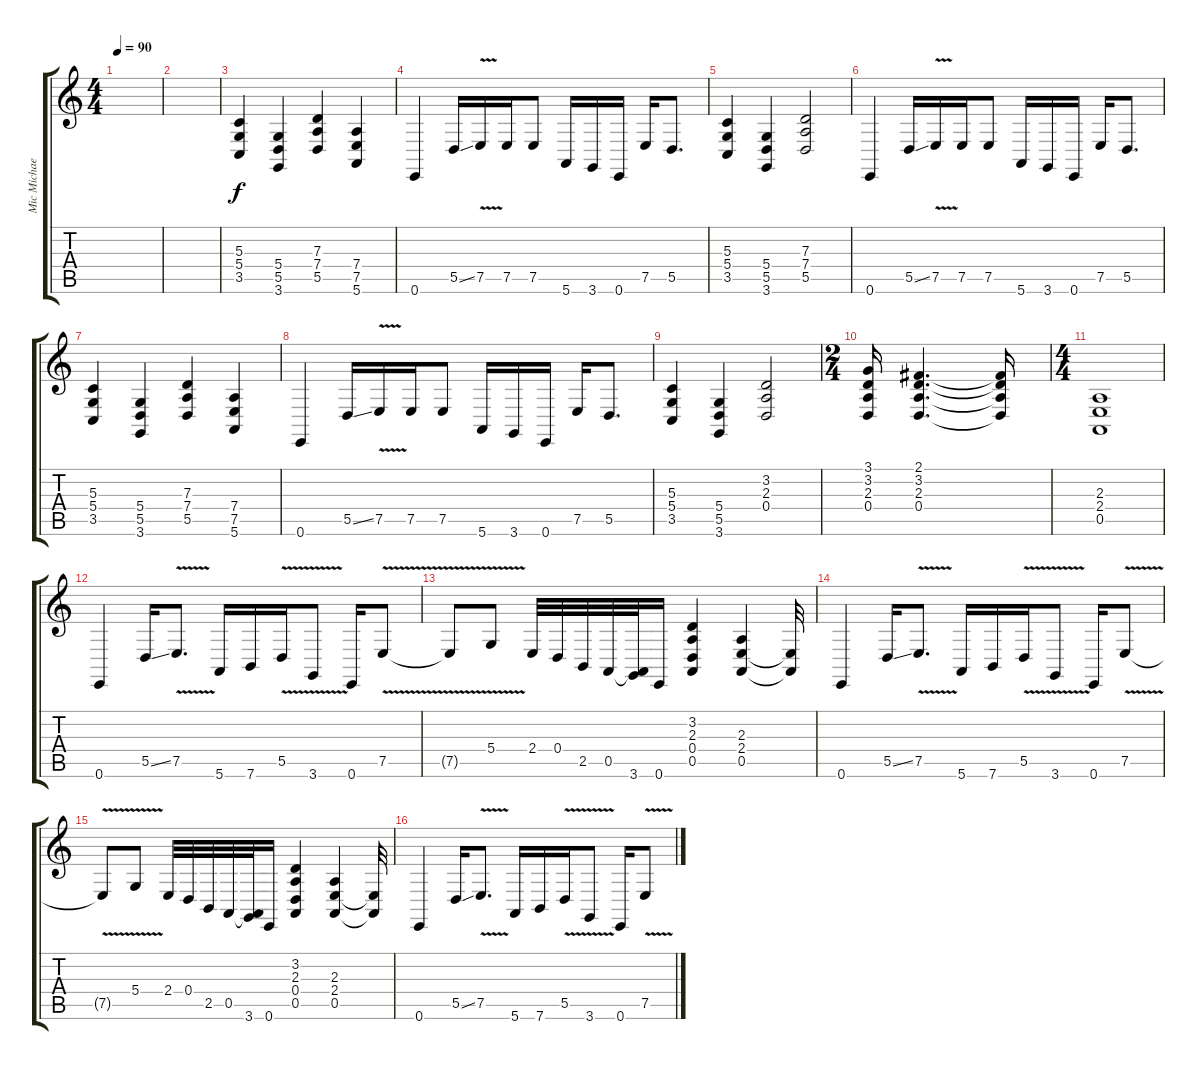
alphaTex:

\track ("Mic Michaeli" "Mic Michae") {instrument lead1square}
\staff {score tabs}
\tuning (E4 B3 G3 D3 A2 E2) {hide}
\ts (4 4)
\tempo 90
\clef g2
\ks c
|
|
(5.3 5.4 3.5).4 (5.4 5.5 3.6).4 (7.3 7.4 5.5).4 (7.4 7.5 5.6).4 |
0.6.4 5.5{ss}.16 7.5{v}.16 7.5.16 7.5.8 5.6.16 3.6.16 0.6.16 7.5.16 5.5.8{d} |
(5.3 5.4 3.5).4 (5.4 5.5 3.6).4 (7.3 7.4 5.5).2 |
0.6.4 5.5{ss}.16 7.5{v}.16 7.5.16 7.5.8 5.6.16 3.6.16 0.6.16 7.5.16 5.5.8{d} |
(5.3 5.4 3.5).4 (5.4 5.5 3.6).4 (7.3 7.4 5.5).4 (7.4 7.5 5.6).4 |
0.6.4 5.5{ss}.16 7.5{v}.16 7.5.16 7.5.8 5.6.16 3.6.16 0.6.16 7.5.16 5.5.8{d} |
(5.3 5.4 3.5).4 (5.4 5.5 3.6).4 (3.2 2.3 0.4).2 |
\ts (2 4)
(3.1 3.2 2.3 0.4).16 (2.1 3.2 2.3 0.4).4{d} (2.1{t} 3.2{t} 2.3{t} 0.4{t}).16 |
\ts (4 4)
(2.3 2.4 0.5).1 |
0.6.4 5.5{ss}.16 7.5{v}.8{d} 5.6.16 7.6.16 5.5{v}.16 3.6{v}.8 0.6.16 7.5{v}.8 |
7.5{t}.8 5.4{v}.8 2.4.32 0.4.32 2.5.32 0.5.32 (0.5{t} 3.6).32 0.6.16 (3.2 2.3 0.4 0.5).4 (2.3 2.4 0.5).4 (2.4{t} 0.5{t}).32 |
0.6.4 5.5{ss}.16 7.5{v}.8{d} 5.6.16 7.6.16 5.5{v}.16 3.6{v}.8 0.6.16 7.5{v}.8 |
7.5{t}.8 5.4{v}.8 2.4.32 0.4.32 2.5.32 0.5.32 (0.5{t} 3.6).32 0.6.16 (3.2 2.3 0.4 0.5).4 (2.3 2.4 0.5).4 (2.4{t} 0.5{t}).32 |
0.6.4 5.5{ss}.16 7.5{v}.8{d} 5.6.16 7.6.16 5.5{v}.16 3.6{v}.8 0.6.16 7.5{v}.8
